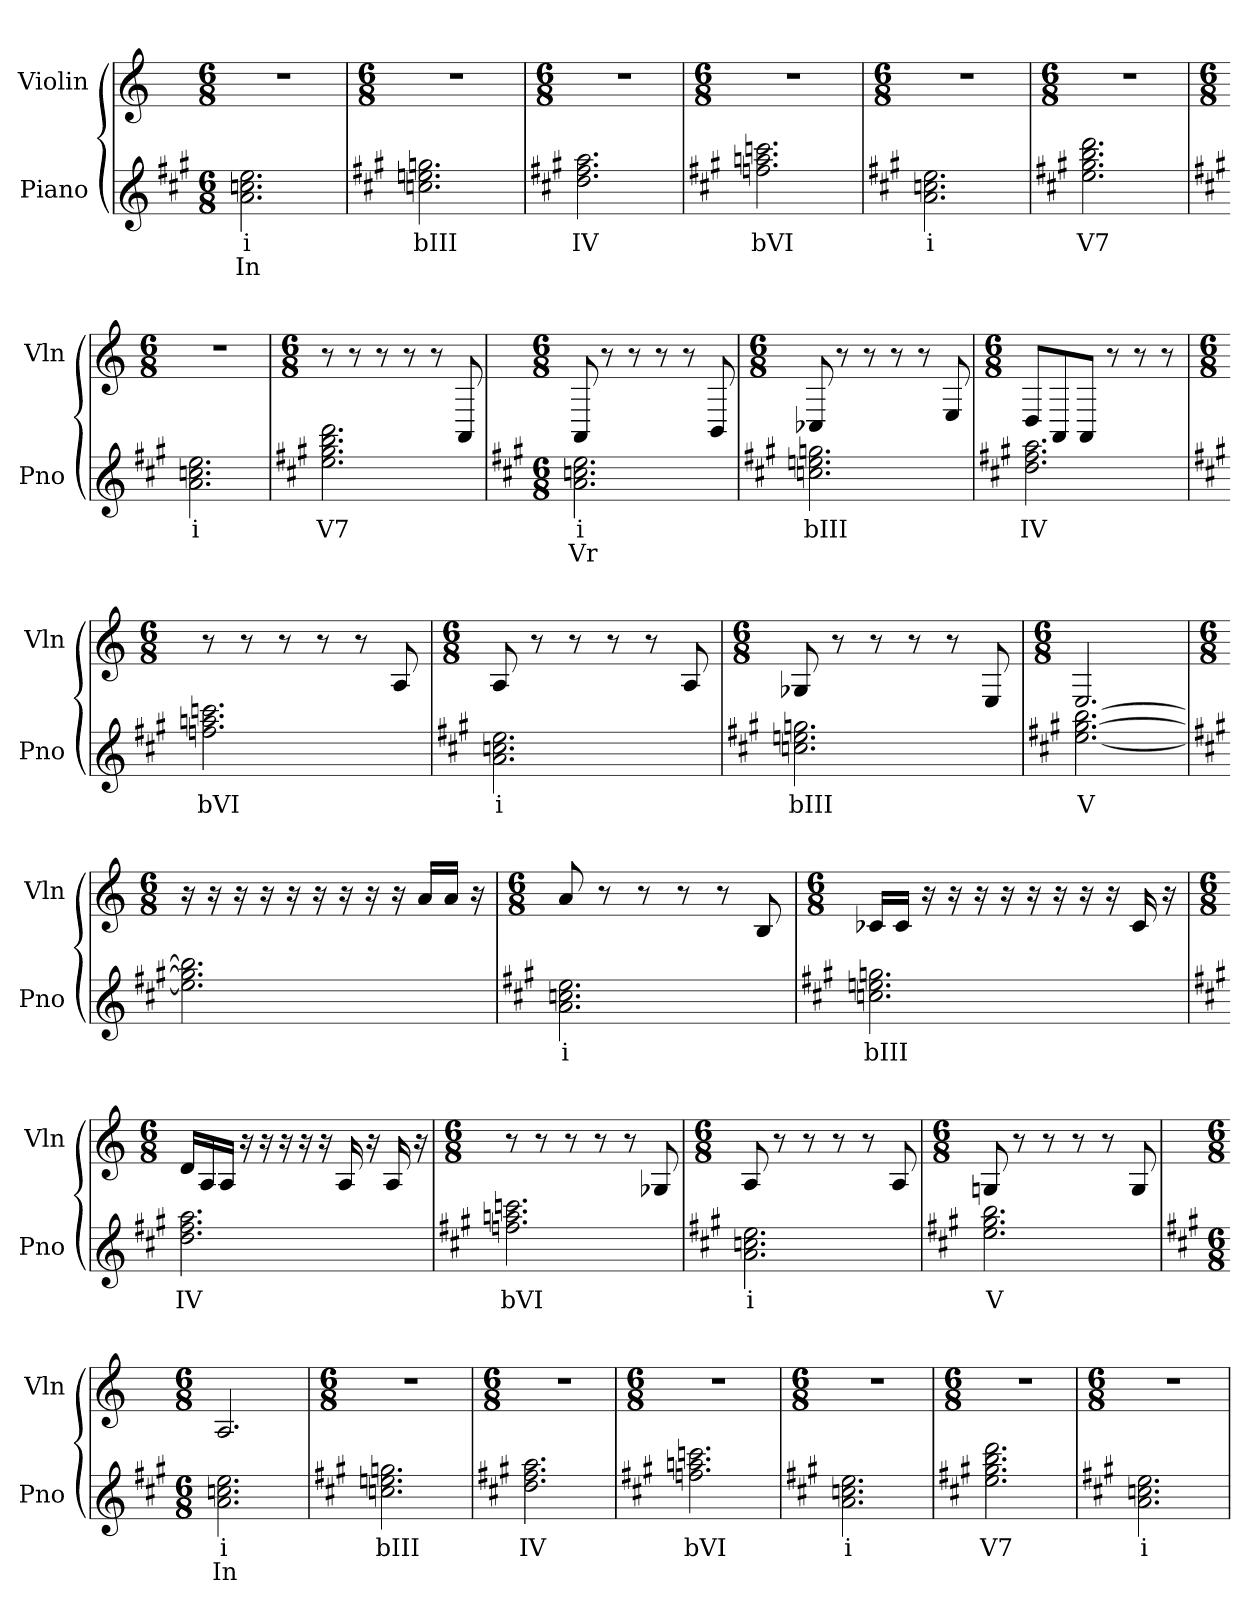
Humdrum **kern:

**kern	**text	**text	**kern
*part2	*part2	*part2	*part1
*staff2	*staff2	*staff2	*staff1
*I"Piano	*	*	*I"Violin
*I'Pno	*	*	*I'Vln
*k[f#c#g#]	*	*	*
*A:	*	*	*
*M6/8	*	*	*M6/8
=	=	=	=
2.a 2.ccn 2.ee	i	In	2.r
=	=	=	=
*k[f#c#g#]	*	*	*
*A:	*	*	*
*	*	*	*M6/8
2.ccn 2.een 2.ggn	bIII	.	2.r
=	=	=	=
*k[f#c#g#]	*	*	*
*A:	*	*	*
*	*	*	*M6/8
2.dd 2.ff# 2.aa	IV	.	2.r
=	=	=	=
*k[f#c#g#]	*	*	*
*A:	*	*	*
*	*	*	*M6/8
2.ffn 2.aan 2.cccn	bVI	.	2.r
=	=	=	=
*k[f#c#g#]	*	*	*
*A:	*	*	*
*	*	*	*M6/8
2.a 2.ccn 2.ee	i	.	2.r
=	=	=	=
*k[f#c#g#]	*	*	*
*A:	*	*	*
*	*	*	*M6/8
2.ee 2.gg# 2.bb 2.ddd	V7	.	2.r
=	=	=	=
*k[f#c#g#]	*	*	*
*A:	*	*	*
*	*	*	*M6/8
2.a 2.ccn 2.ee	i	.	2.r
=	=	=	=
*k[f#c#g#]	*	*	*
*A:	*	*	*
*	*	*	*M6/8
2.ee 2.gg# 2.bb 2.ddd	V7	.	8r
.	.	.	8r
.	.	.	8r
.	.	.	8r
.	.	.	8r
.	.	.	8AA
=	=	=	=
*k[f#c#g#]	*	*	*
*A:	*	*	*
*M6/8	*	*	*M6/8
2.a 2.ccn 2.ee	i	Vr	8AA
.	.	.	8r
.	.	.	8r
.	.	.	8r
.	.	.	8r
.	.	.	8BB
=	=	=	=
*k[f#c#g#]	*	*	*
*A:	*	*	*
*	*	*	*M6/8
2.ccn 2.een 2.ggn	bIII	.	8C-X
.	.	.	8r
.	.	.	8r
.	.	.	8r
.	.	.	8r
.	.	.	8E
=	=	=	=
*k[f#c#g#]	*	*	*
*A:	*	*	*
*	*	*	*M6/8
2.dd 2.ff# 2.aa	IV	.	8DL
.	.	.	8AA
.	.	.	8AAJ
.	.	.	8r
.	.	.	8r
.	.	.	8r
=	=	=	=
*k[f#c#g#]	*	*	*
*A:	*	*	*
*	*	*	*M6/8
2.ffn 2.aan 2.cccn	bVI	.	8r
.	.	.	8r
.	.	.	8r
.	.	.	8r
.	.	.	8r
.	.	.	8A
=	=	=	=
*k[f#c#g#]	*	*	*
*A:	*	*	*
*	*	*	*M6/8
2.a 2.ccn 2.ee	i	.	8A
.	.	.	8r
.	.	.	8r
.	.	.	8r
.	.	.	8r
.	.	.	8A
=	=	=	=
*k[f#c#g#]	*	*	*
*A:	*	*	*
*	*	*	*M6/8
2.ccn 2.een 2.ggn	bIII	.	8G-X
.	.	.	8r
.	.	.	8r
.	.	.	8r
.	.	.	8r
.	.	.	8E
=	=	=	=
*k[f#c#g#]	*	*	*
*A:	*	*	*
*	*	*	*M6/8
[2.ee [2.gg# [2.bb	V	.	2.E
=	=	=	=
*k[f#c#g#]	*	*	*
*A:	*	*	*
*	*	*	*M6/8
2.ee] 2.gg#] 2.bb]	.	.	16r
.	.	.	16r
.	.	.	16r
.	.	.	16r
.	.	.	16r
.	.	.	16r
.	.	.	16r
.	.	.	16r
.	.	.	16r
.	.	.	16aLL
.	.	.	16aJJ
.	.	.	16r
=	=	=	=
*k[f#c#g#]	*	*	*
*A:	*	*	*
*	*	*	*M6/8
2.a 2.ccn 2.ee	i	.	8a
.	.	.	8r
.	.	.	8r
.	.	.	8r
.	.	.	8r
.	.	.	8B
=	=	=	=
*k[f#c#g#]	*	*	*
*A:	*	*	*
*	*	*	*M6/8
2.ccn 2.een 2.ggn	bIII	.	16c-XLL
.	.	.	16c-JJ
.	.	.	16r
.	.	.	16r
.	.	.	16r
.	.	.	16r
.	.	.	16r
.	.	.	16r
.	.	.	16r
.	.	.	16r
.	.	.	16c-
.	.	.	16r
=	=	=	=
*k[f#c#g#]	*	*	*
*A:	*	*	*
*	*	*	*M6/8
2.dd 2.ff# 2.aa	IV	.	16dLL
.	.	.	16A
.	.	.	16AJJ
.	.	.	16r
.	.	.	16r
.	.	.	16r
.	.	.	16r
.	.	.	16r
.	.	.	16A
.	.	.	16r
.	.	.	16A
.	.	.	16r
=	=	=	=
*k[f#c#g#]	*	*	*
*A:	*	*	*
*	*	*	*M6/8
2.ffn 2.aan 2.cccn	bVI	.	8r
.	.	.	8r
.	.	.	8r
.	.	.	8r
.	.	.	8r
.	.	.	8G-X
=	=	=	=
*k[f#c#g#]	*	*	*
*A:	*	*	*
*	*	*	*M6/8
2.a 2.ccn 2.ee	i	.	8A
.	.	.	8r
.	.	.	8r
.	.	.	8r
.	.	.	8r
.	.	.	8A
=	=	=	=
*k[f#c#g#]	*	*	*
*A:	*	*	*
*	*	*	*M6/8
2.ee 2.gg# 2.bb	V	.	8Gn
.	.	.	8r
.	.	.	8r
.	.	.	8r
.	.	.	8r
.	.	.	8G
=	=	=	=
*k[f#c#g#]	*	*	*
*A:	*	*	*
*M6/8	*	*	*M6/8
2.a 2.ccn 2.ee	i	In	2.A
=	=	=	=
*k[f#c#g#]	*	*	*
*A:	*	*	*
*	*	*	*M6/8
2.ccn 2.een 2.ggn	bIII	.	2.r
=	=	=	=
*k[f#c#g#]	*	*	*
*A:	*	*	*
*	*	*	*M6/8
2.dd 2.ff# 2.aa	IV	.	2.r
=	=	=	=
*k[f#c#g#]	*	*	*
*A:	*	*	*
*	*	*	*M6/8
2.ffn 2.aan 2.cccn	bVI	.	2.r
=	=	=	=
*k[f#c#g#]	*	*	*
*A:	*	*	*
*	*	*	*M6/8
2.a 2.ccn 2.ee	i	.	2.r
=	=	=	=
*k[f#c#g#]	*	*	*
*A:	*	*	*
*	*	*	*M6/8
2.ee 2.gg# 2.bb 2.ddd	V7	.	2.r
=	=	=	=
*k[f#c#g#]	*	*	*
*A:	*	*	*
*	*	*	*M6/8
2.a 2.ccn 2.ee	i	.	2.r
=	=	=	=
*-	*-	*-	*-
